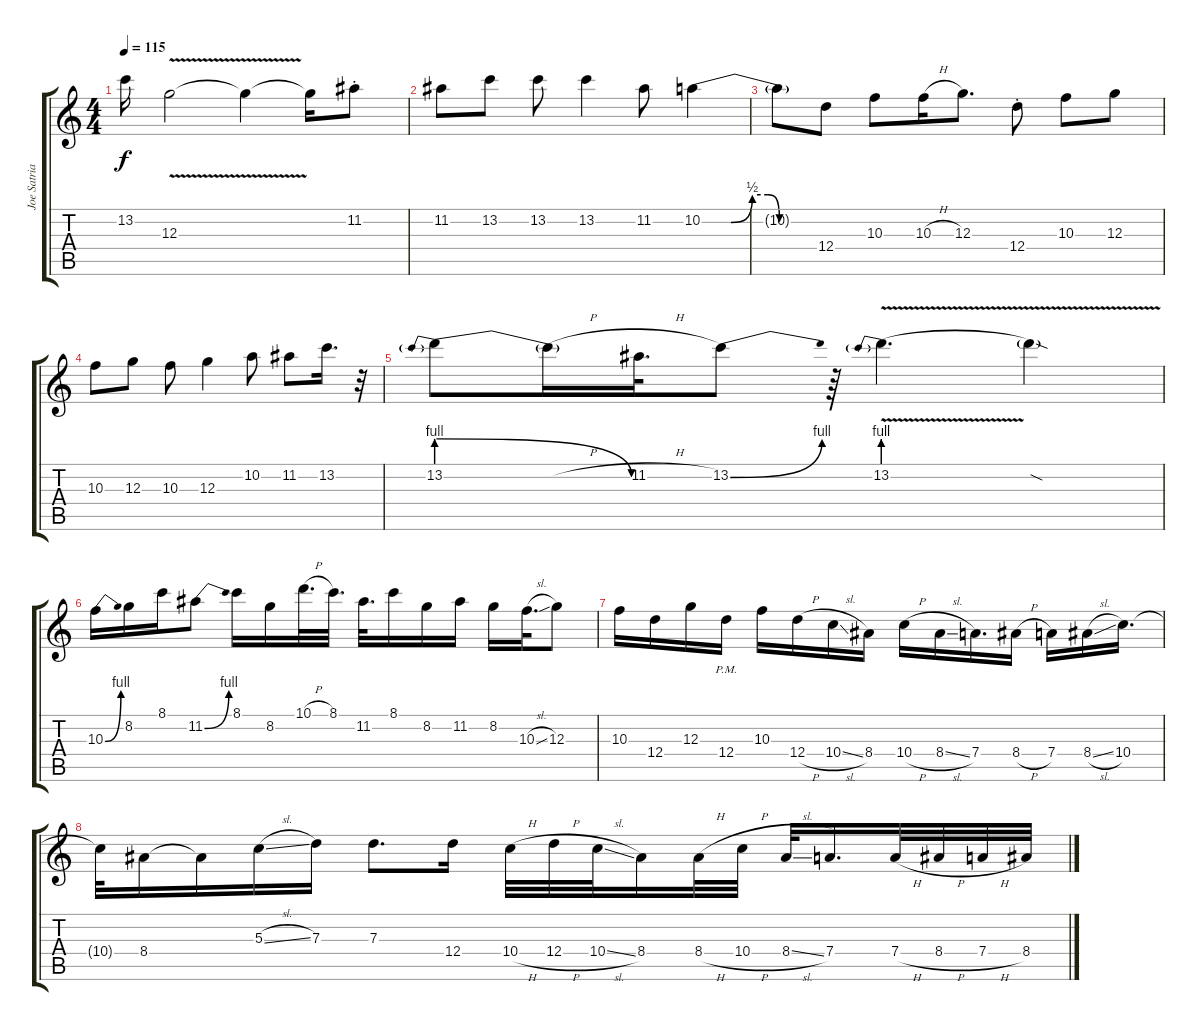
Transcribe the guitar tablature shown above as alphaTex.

\track ("Joe Satriani" "Joe Satria") {instrument overdrivenguitar}
\staff {score tabs}
\tuning (E4 B3 G3 D3 A2 E2) {hide}
\ts (4 4)
\tempo 115
\clef g2
\ks c
13.2.16{dy f} 12.3{v}.2 12.3{t}.4 12.3{t}.16 11.2{st}.8 |
11.2.8 13.2.8 13.2.8 13.2.4 11.2.8 10.2{be (custom 0 0 15 0 26 2 34 2 40 0 60 0)}.4 |
10.2{t}.8 12.4.8 10.3.8 10.3{h}.16 12.3.8{d} 12.4{st}.8 10.3.8 12.3.8 |
10.3.8 12.3.8 10.3.8 12.3.4 10.2.8 11.2.8 13.2.16{d} r.32 |
13.2{be (prebendrelease 0 4 60 0)}.8 13.2{h t}.16 11.2{h}.32{d} 13.2{be (bend 0 0 60 4)}.8 r.64 13.2{be (prebend 0 4 60 4) v}.4{d} 13.2{sod t}.4 |
10.3{be (bend 0 0 60 4)}.16 8.2.16 8.1.16 11.2{be (bend 0 0 60 4)}.8 8.1.16 8.2.16 10.1{h}.32{d} 8.1.32{d} 11.2.32{d} 8.1.16 8.2.16 11.2.16 8.2.16 10.3{sl}.32{d} 12.3.8 |
10.3.16 12.4.16 12.3.16 12.4{pm}.16 10.3.16 12.4{h}.16 10.4{sl}.16 8.4.16 10.4{h}.16 8.4{sl}.16 7.4.16{d} 8.4{h}.16 7.4.16 8.4{sl}.16 10.4.16{d} |
10.4{t}.32 8.4.16 8.4{t}.16 5.3{sl}.16 7.3.16 7.3.8{d} 12.4.16 10.4{h}.32 12.4{h}.32 10.4{sl}.32 8.4.16 8.4{h}.32 10.4{h}.32 8.4{sl}.32 7.4.16{d} 7.4{h}.32 8.4{h}.32 7.4{h}.32 8.4{h}.32
